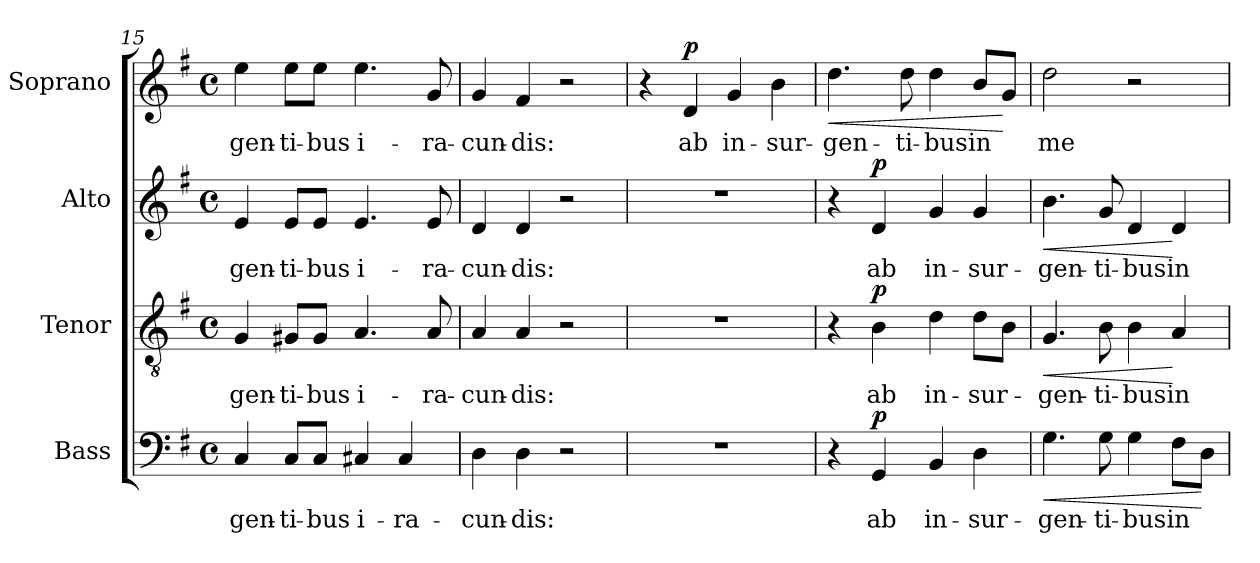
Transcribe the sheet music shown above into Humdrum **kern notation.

**kern	**text	**dynam	**kern	**text	**dynam	**kern	**text	**dynam	**kern	**text	**dynam
*part4	*part4	*part4	*part3	*part3	*part3	*part2	*part2	*part2	*part1	*part1	*part1
*staff4	*staff4	*staff4	*staff3	*staff3	*staff3	*staff2	*staff2	*staff2	*staff1	*staff1	*staff1
*I"Bass	*	*	*I"Tenor	*	*	*I"Alto	*	*	*I"Soprano	*	*
*I'B.	*	*	*I'T.	*	*	*I'A.	*	*	*I'S.	*	*
*clefF4	*	*	*clefGv2	*	*	*clefG2	*	*	*clefG2	*	*
*	*	*	*ITrd7c12	*	*	*	*	*	*	*	*
*k[f#]	*	*	*k[f#]	*	*	*k[f#]	*	*	*k[f#]	*	*
*G:	*	*	*G:	*	*	*G:	*	*	*G:	*	*
*M4/4	*	*	*M4/4	*	*	*M4/4	*	*	*M4/4	*	*
*met(c)	*	*	*met(c)	*	*	*met(c)	*	*	*met(c)	*	*
=15	=15	=15	=15	=15	=15	=15	=15	=15	=15	=15	=15
!	!LO:LY:b:color=#000000	!	!	!	!	!	!	!	!	!	!
!	!	!	!	!LO:LY:b:color=#000000	!	!	!	!	!	!	!
!	!	!	!	!	!	!	!LO:LY:b:color=#000000	!	!	!	!
!	!	!	!	!	!	!	!	!	!	!LO:LY:b:color=#000000	!
4Ci/	gen-	.	4GGi/	gen-	.	4ei/	gen-	.	4eei\	gen-	.
!	!LO:LY:b:color=#000000	!	!	!	!	!	!	!	!	!	!
!	!	!	!	!LO:LY:b:color=#000000	!	!	!	!	!	!	!
!	!	!	!	!	!	!	!LO:LY:b:color=#000000	!	!	!	!
!	!	!	!	!	!	!	!	!	!	!LO:LY:b:color=#000000	!
8Ci/L	-ti-	.	8GG#Xi/L	-ti-	.	8ei/L	-ti-	.	8eei\L	-ti-	.
!	!LO:LY:b:color=#000000	!	!	!	!	!	!	!	!	!	!
!	!	!	!	!LO:LY:b:color=#000000	!	!	!	!	!	!	!
!	!	!	!	!	!	!	!LO:LY:b:color=#000000	!	!	!	!
!	!	!	!	!	!	!	!	!	!	!LO:LY:b:color=#000000	!
8Ci/J	-bus	.	8GG#i/J	-bus	.	8ei/J	-bus	.	8eei\J	-bus	.
!	!LO:LY:b:color=#000000	!	!	!	!	!	!	!	!	!	!
!	!	!	!	!LO:LY:b:color=#000000	!	!	!	!	!	!	!
!	!	!	!	!	!	!	!LO:LY:b:color=#000000	!	!	!	!
!	!	!	!	!	!	!	!	!	!	!LO:LY:b:color=#000000	!
4C#Xi/	i-	.	4.AAi/	i-	.	4.ei/	i-	.	4.eei\	i-	.
!	!LO:LY:b:color=#000000	!	!	!	!	!	!	!	!	!	!
4C#i/	-ra-	.	.	.	.	.	.	.	.	.	.
!	!	!	!	!LO:LY:b:color=#000000	!	!	!	!	!	!	!
!	!	!	!	!	!	!	!LO:LY:b:color=#000000	!	!	!	!
!	!	!	!	!	!	!	!	!	!	!LO:LY:b:color=#000000	!
.	.	.	8AAi/	-ra-	.	8ei/	-ra-	.	8gi/	-ra-	.
=16	=16	=16	=16	=16	=16	=16	=16	=16	=16	=16	=16
!	!LO:LY:b:color=#000000	!	!	!	!	!	!	!	!	!	!
!	!	!	!	!LO:LY:b:color=#000000	!	!	!	!	!	!	!
!	!	!	!	!	!	!	!LO:LY:b:color=#000000	!	!	!	!
!	!	!	!	!	!	!	!	!	!	!LO:LY:b:color=#000000	!
4Di\	-cun-	.	4AAi/	-cun-	.	4di/	-cun-	.	4gi/	-cun-	.
!	!LO:LY:b:color=#000000	!	!	!	!	!	!	!	!	!	!
!	!	!	!	!LO:LY:b:color=#000000	!	!	!	!	!	!	!
!	!	!	!	!	!	!	!LO:LY:b:color=#000000	!	!	!	!
!	!	!	!	!	!	!	!	!	!	!LO:LY:b:color=#000000	!
4Di\	-dis:	.	4AAi/	-dis:	.	4di/	-dis:	.	4f#i/	-dis:	.
2r	.	.	2r	.	.	2r	.	.	2r	.	.
=17	=17	=17	=17	=17	=17	=17	=17	=17	=17	=17	=17
1r	.	.	1r	.	.	1r	.	.	4r	.	.
!	!	!	!	!	!	!	!	!	!	!LO:LY:b:color=#000000	!
.	.	.	.	.	.	.	.	.	4di/	ab	p
!	!	!	!	!	!	!	!	!	!	!LO:LY:b:color=#000000	!
.	.	.	.	.	.	.	.	.	4gi/	in-	.
!	!	!	!	!	!	!	!	!	!	!LO:LY:b:color=#000000	!
.	.	.	.	.	.	.	.	.	4bi\	-sur-	.
!!LO:LB:g=z
=18	=18	=18	=18	=18	=18	=18	=18	=18	=18	=18	=18
!	!	!	!	!	!	!	!	!	!	!LO:LY:b:color=#000000	!LO:HP:b
4r	.	.	4r	.	.	4r	.	.	4.ddi\	-gen-	<
!	!LO:LY:b:color=#000000	!	!	!	!	!	!	!	!	!	!
!	!	!	!	!LO:LY:b:color=#000000	!	!	!	!	!	!	!
!	!	!	!	!	!	!	!LO:LY:b:color=#000000	!	!	!	!
4GGi/	ab	p	4BBi\	ab	p	4di/	ab	p	.	.	.
!	!	!	!	!	!	!	!	!	!	!LO:LY:b:color=#000000	!
.	.	.	.	.	.	.	.	.	8ddi\	-ti-	.
!	!LO:LY:b:color=#000000	!	!	!	!	!	!	!	!	!	!
!	!	!	!	!LO:LY:b:color=#000000	!	!	!	!	!	!	!
!	!	!	!	!	!	!	!LO:LY:b:color=#000000	!	!	!	!
!	!	!	!	!	!	!	!	!	!	!LO:LY:b:color=#000000	!
4BBi/	in-	.	4Di\	in-	.	4gi/	in-	.	4ddi\	-bus	.
!	!LO:LY:b:color=#000000	!	!	!	!	!	!	!	!	!	!
!	!	!	!	!LO:LY:b:color=#000000	!	!	!	!	!	!	!
!	!	!	!	!	!	!	!LO:LY:b:color=#000000	!	!	!	!
!	!	!	!	!	!	!	!	!	!	!LO:LY:b:color=#000000	!
4Di\	-sur-	.	8Di\L	-sur-	.	4gi/	-sur-	.	8bi/L	in	.
.	.	.	8BBi\J	.	.	.	.	.	8gi/J	.	[
=19	=19	=19	=19	=19	=19	=19	=19	=19	=19	=19	=19
!	!LO:LY:b:color=#000000	!LO:HP:b	!	!	!	!	!	!	!	!	!
!	!	!	!	!LO:LY:b:color=#000000	!LO:HP:b	!	!	!	!	!	!
!	!	!	!	!	!	!	!LO:LY:b:color=#000000	!LO:HP:b	!	!	!
!	!	!	!	!	!	!	!	!	!	!LO:LY:b:color=#000000	!
4.Gi\	-gen-	<	4.GGi/	-gen-	<	4.bi\	-gen-	<	2ddi\	me	.
!	!LO:LY:b:color=#000000	!	!	!	!	!	!	!	!	!	!
!	!	!	!	!LO:LY:b:color=#000000	!	!	!	!	!	!	!
!	!	!	!	!	!	!	!LO:LY:b:color=#000000	!	!	!	!
8Gi\	-ti-	.	8BBi\	-ti-	.	8gi/	-ti-	.	.	.	.
!	!LO:LY:b:color=#000000	!	!	!	!	!	!	!	!	!	!
!	!	!	!	!LO:LY:b:color=#000000	!	!	!	!	!	!	!
!	!	!	!	!	!	!	!LO:LY:b:color=#000000	!	!	!	!
4Gi\	-bus	.	4BBi\	-bus	.	4di/	-bus	.	2r	.	.
!	!LO:LY:b:color=#000000	!	!	!	!	!	!	!	!	!	!
!	!	!	!	!LO:LY:b:color=#000000	!	!	!	!	!	!	!
!	!	!	!	!	!	!	!LO:LY:b:color=#000000	!	!	!	!
8F#i\L	in	.	4AAi/	in	[	4di/	in	[	.	.	.
8Di\J	.	[	.	.	.	.	.	.	.	.	.
=	=	=	=	=	=	=	=	=	=	=	=
*-	*-	*-	*-	*-	*-	*-	*-	*-	*-	*-	*-
